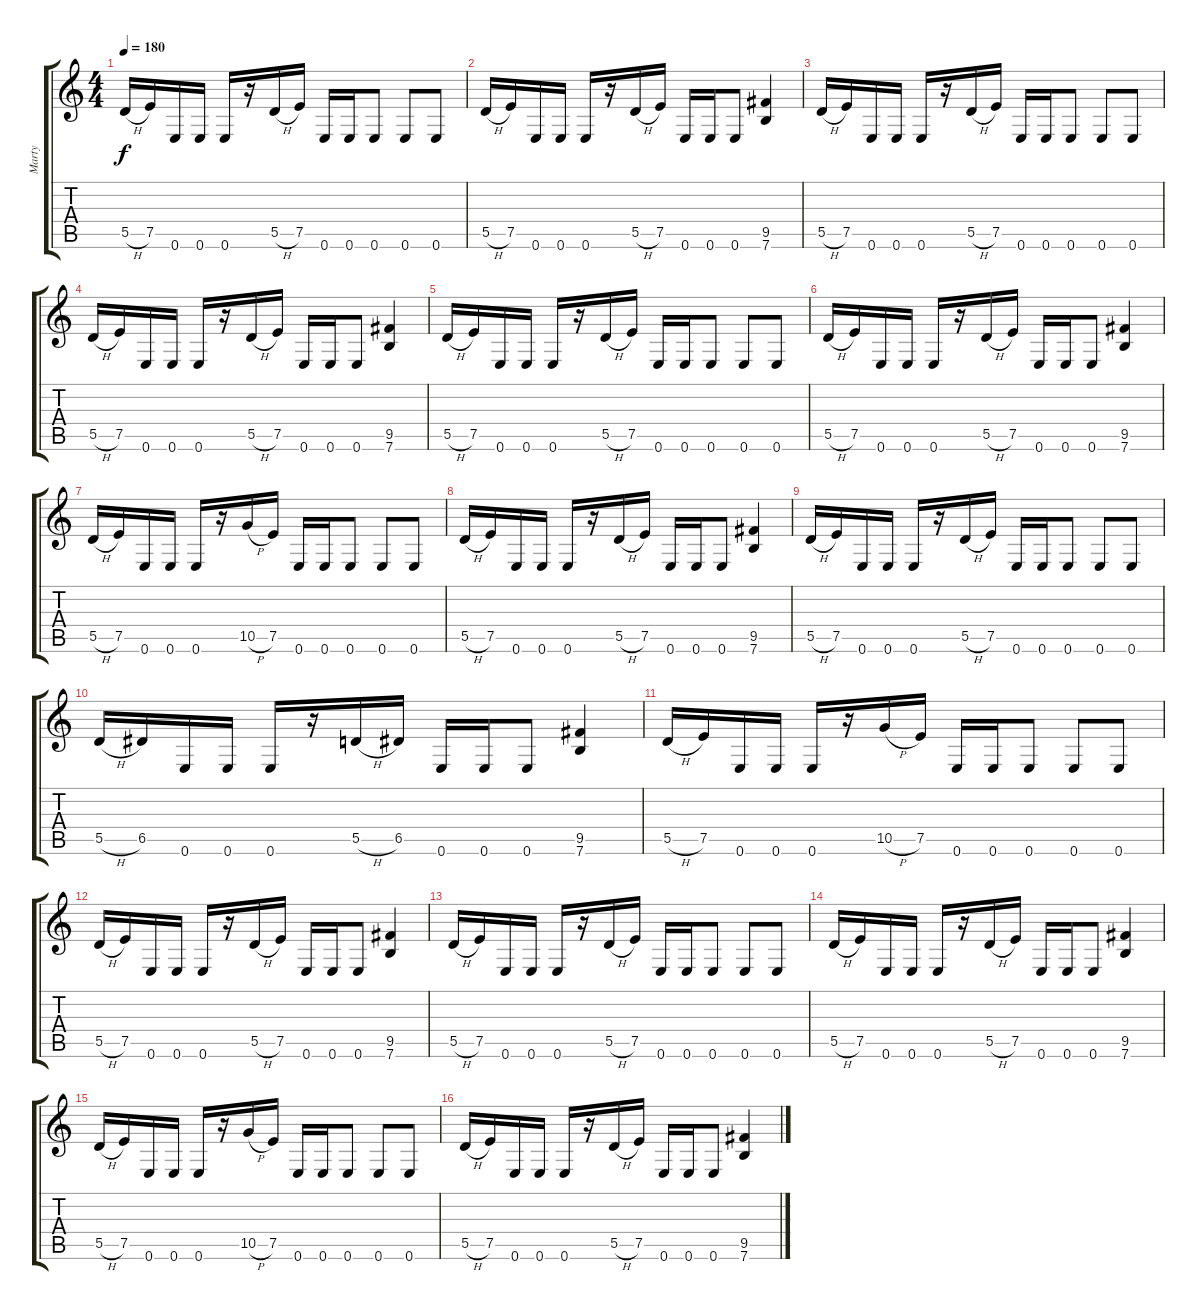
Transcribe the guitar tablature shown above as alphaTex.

\track ("Marty" "Marty") {instrument distortionguitar}
\staff {score tabs}
\tuning (E4 B3 G3 D3 A2 E2) {hide}
\ts (4 4)
\tempo 180
\clef g2
\ks c
5.5{h}.16{dy f} 7.5.16 0.6.16 0.6.16 0.6.16 r.16 5.5{h}.16 7.5.16 0.6.16 0.6.16 0.6.8 0.6.8 0.6.8 |
5.5{h}.16 7.5.16 0.6.16 0.6.16 0.6.16 r.16 5.5{h}.16 7.5.16 0.6.16 0.6.16 0.6.8 (9.5 7.6).4 |
5.5{h}.16 7.5.16 0.6.16 0.6.16 0.6.16 r.16 5.5{h}.16 7.5.16 0.6.16 0.6.16 0.6.8 0.6.8 0.6.8 |
5.5{h}.16 7.5.16 0.6.16 0.6.16 0.6.16 r.16 5.5{h}.16 7.5.16 0.6.16 0.6.16 0.6.8 (9.5 7.6).4 |
5.5{h}.16 7.5.16 0.6.16 0.6.16 0.6.16 r.16 5.5{h}.16 7.5.16 0.6.16 0.6.16 0.6.8 0.6.8 0.6.8 |
5.5{h}.16 7.5.16 0.6.16 0.6.16 0.6.16 r.16 5.5{h}.16 7.5.16 0.6.16 0.6.16 0.6.8 (9.5 7.6).4 |
5.5{h}.16 7.5.16 0.6.16 0.6.16 0.6.16 r.16 10.5{h}.16 7.5.16 0.6.16 0.6.16 0.6.8 0.6.8 0.6.8 |
5.5{h}.16 7.5.16 0.6.16 0.6.16 0.6.16 r.16 5.5{h}.16 7.5.16 0.6.16 0.6.16 0.6.8 (9.5 7.6).4 |
5.5{h}.16 7.5.16 0.6.16 0.6.16 0.6.16 r.16 5.5{h}.16 7.5.16 0.6.16 0.6.16 0.6.8 0.6.8 0.6.8 |
5.5{h}.16 6.5.16 0.6.16 0.6.16 0.6.16 r.16 5.5{h}.16 6.5.16 0.6.16 0.6.16 0.6.8 (9.5 7.6).4 |
5.5{h}.16 7.5.16 0.6.16 0.6.16 0.6.16 r.16 10.5{h}.16 7.5.16 0.6.16 0.6.16 0.6.8 0.6.8 0.6.8 |
5.5{h}.16 7.5.16 0.6.16 0.6.16 0.6.16 r.16 5.5{h}.16 7.5.16 0.6.16 0.6.16 0.6.8 (9.5 7.6).4 |
5.5{h}.16 7.5.16 0.6.16 0.6.16 0.6.16 r.16 5.5{h}.16 7.5.16 0.6.16 0.6.16 0.6.8 0.6.8 0.6.8 |
5.5{h}.16 7.5.16 0.6.16 0.6.16 0.6.16 r.16 5.5{h}.16 7.5.16 0.6.16 0.6.16 0.6.8 (9.5 7.6).4 |
5.5{h}.16 7.5.16 0.6.16 0.6.16 0.6.16 r.16 10.5{h}.16 7.5.16 0.6.16 0.6.16 0.6.8 0.6.8 0.6.8 |
5.5{h}.16 7.5.16 0.6.16 0.6.16 0.6.16 r.16 5.5{h}.16 7.5.16 0.6.16 0.6.16 0.6.8 (9.5 7.6).4
